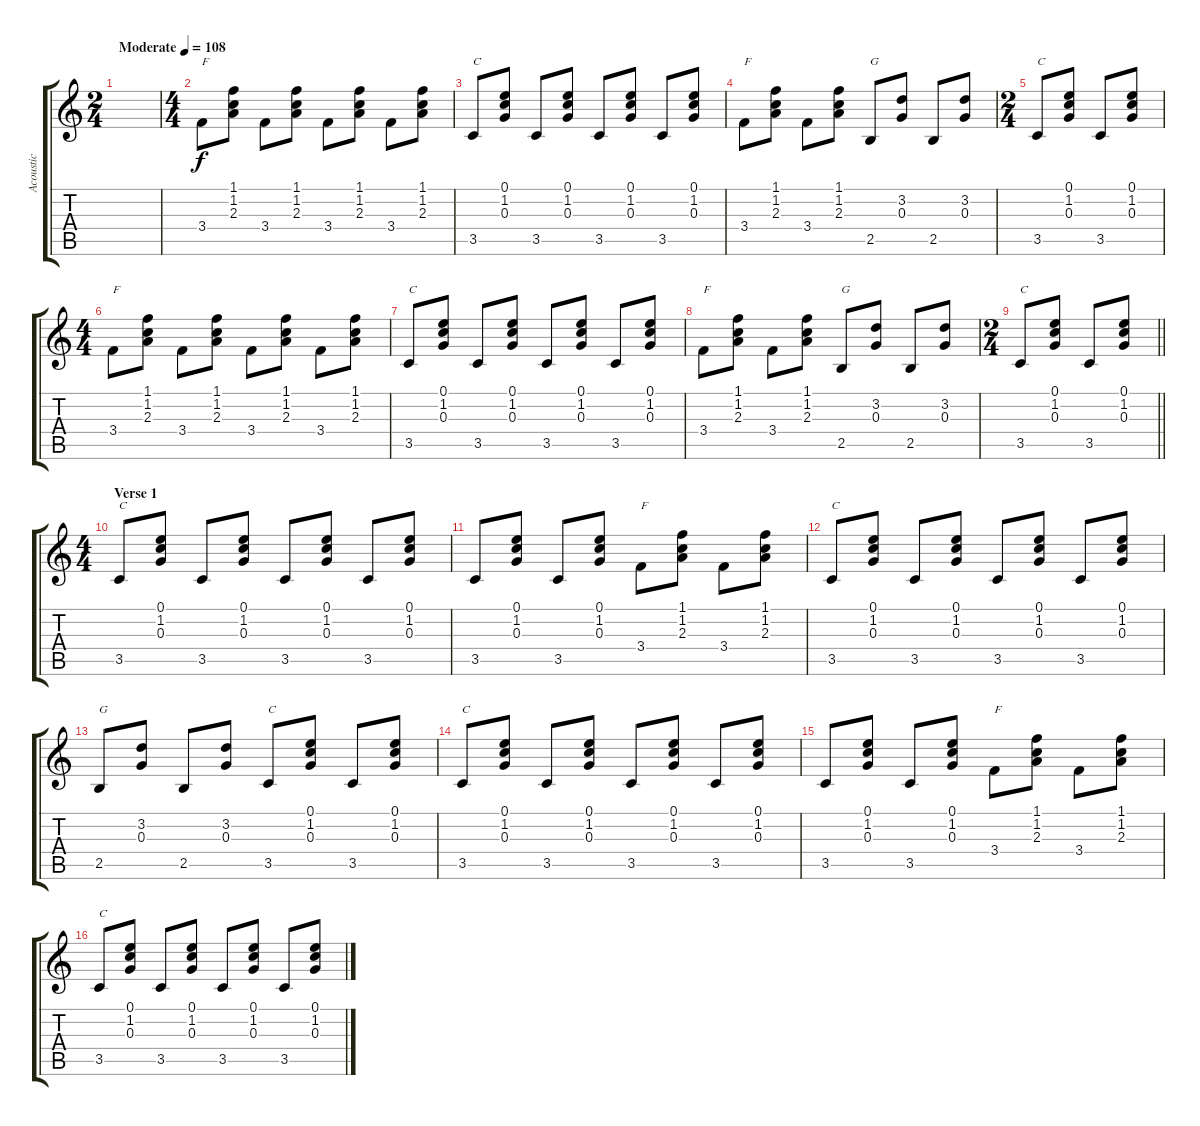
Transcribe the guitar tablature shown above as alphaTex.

\track ("Acoustic" "Acoustic") {instrument acousticguitarsteel}
\staff {score tabs}
\tuning (E4 B3 G3 D3 A2 E2) {hide}
\ts (2 4)
\tempo (108 "Moderate")
\clef g2
\ks c
|
\ts (4 4)
3.4.8{txt "F"} (1.1 1.2 2.3).8 3.4.8 (1.1 1.2 2.3).8 3.4.8 (1.1 1.2 2.3).8 3.4.8 (1.1 1.2 2.3).8 |
3.5.8{txt "C"} (0.1 1.2 0.3).8 3.5.8 (0.1 1.2 0.3).8 3.5.8 (0.1 1.2 0.3).8 3.5.8 (0.1 1.2 0.3).8 |
3.4.8{txt "F"} (1.1 1.2 2.3).8 3.4.8 (1.1 1.2 2.3).8 2.5.8{txt "G"} (3.2 0.3).8 2.5.8 (3.2 0.3).8 |
\ts (2 4)
3.5.8{txt "C"} (0.1 1.2 0.3).8 3.5.8 (0.1 1.2 0.3).8 |
\ts (4 4)
3.4.8{txt "F"} (1.1 1.2 2.3).8 3.4.8 (1.1 1.2 2.3).8 3.4.8 (1.1 1.2 2.3).8 3.4.8 (1.1 1.2 2.3).8 |
3.5.8{txt "C"} (0.1 1.2 0.3).8 3.5.8 (0.1 1.2 0.3).8 3.5.8 (0.1 1.2 0.3).8 3.5.8 (0.1 1.2 0.3).8 |
3.4.8{txt "F"} (1.1 1.2 2.3).8 3.4.8 (1.1 1.2 2.3).8 2.5.8{txt "G"} (3.2 0.3).8 2.5.8 (3.2 0.3).8 |
\ts (2 4)
\barLineRight lightlight
3.5.8{txt "C"} (0.1 1.2 0.3).8 3.5.8 (0.1 1.2 0.3).8 |
\ts (4 4)
\section ("" "Verse 1")
3.5.8{txt "C"} (0.1 1.2 0.3).8 3.5.8 (0.1 1.2 0.3).8 3.5.8 (0.1 1.2 0.3).8 3.5.8 (0.1 1.2 0.3).8 |
3.5.8 (0.1 1.2 0.3).8 3.5.8 (0.1 1.2 0.3).8 3.4.8{txt "F"} (1.1 1.2 2.3).8 3.4.8 (1.1 1.2 2.3).8 |
3.5.8{txt "C"} (0.1 1.2 0.3).8 3.5.8 (0.1 1.2 0.3).8 3.5.8 (0.1 1.2 0.3).8 3.5.8 (0.1 1.2 0.3).8 |
2.5.8{txt "G"} (3.2 0.3).8 2.5.8 (3.2 0.3).8 3.5.8{txt "C"} (0.1 1.2 0.3).8 3.5.8 (0.1 1.2 0.3).8 |
3.5.8{txt "C"} (0.1 1.2 0.3).8 3.5.8 (0.1 1.2 0.3).8 3.5.8 (0.1 1.2 0.3).8 3.5.8 (0.1 1.2 0.3).8 |
3.5.8 (0.1 1.2 0.3).8 3.5.8 (0.1 1.2 0.3).8 3.4.8{txt "F"} (1.1 1.2 2.3).8 3.4.8 (1.1 1.2 2.3).8 |
3.5.8{txt "C"} (0.1 1.2 0.3).8 3.5.8 (0.1 1.2 0.3).8 3.5.8 (0.1 1.2 0.3).8 3.5.8 (0.1 1.2 0.3).8
